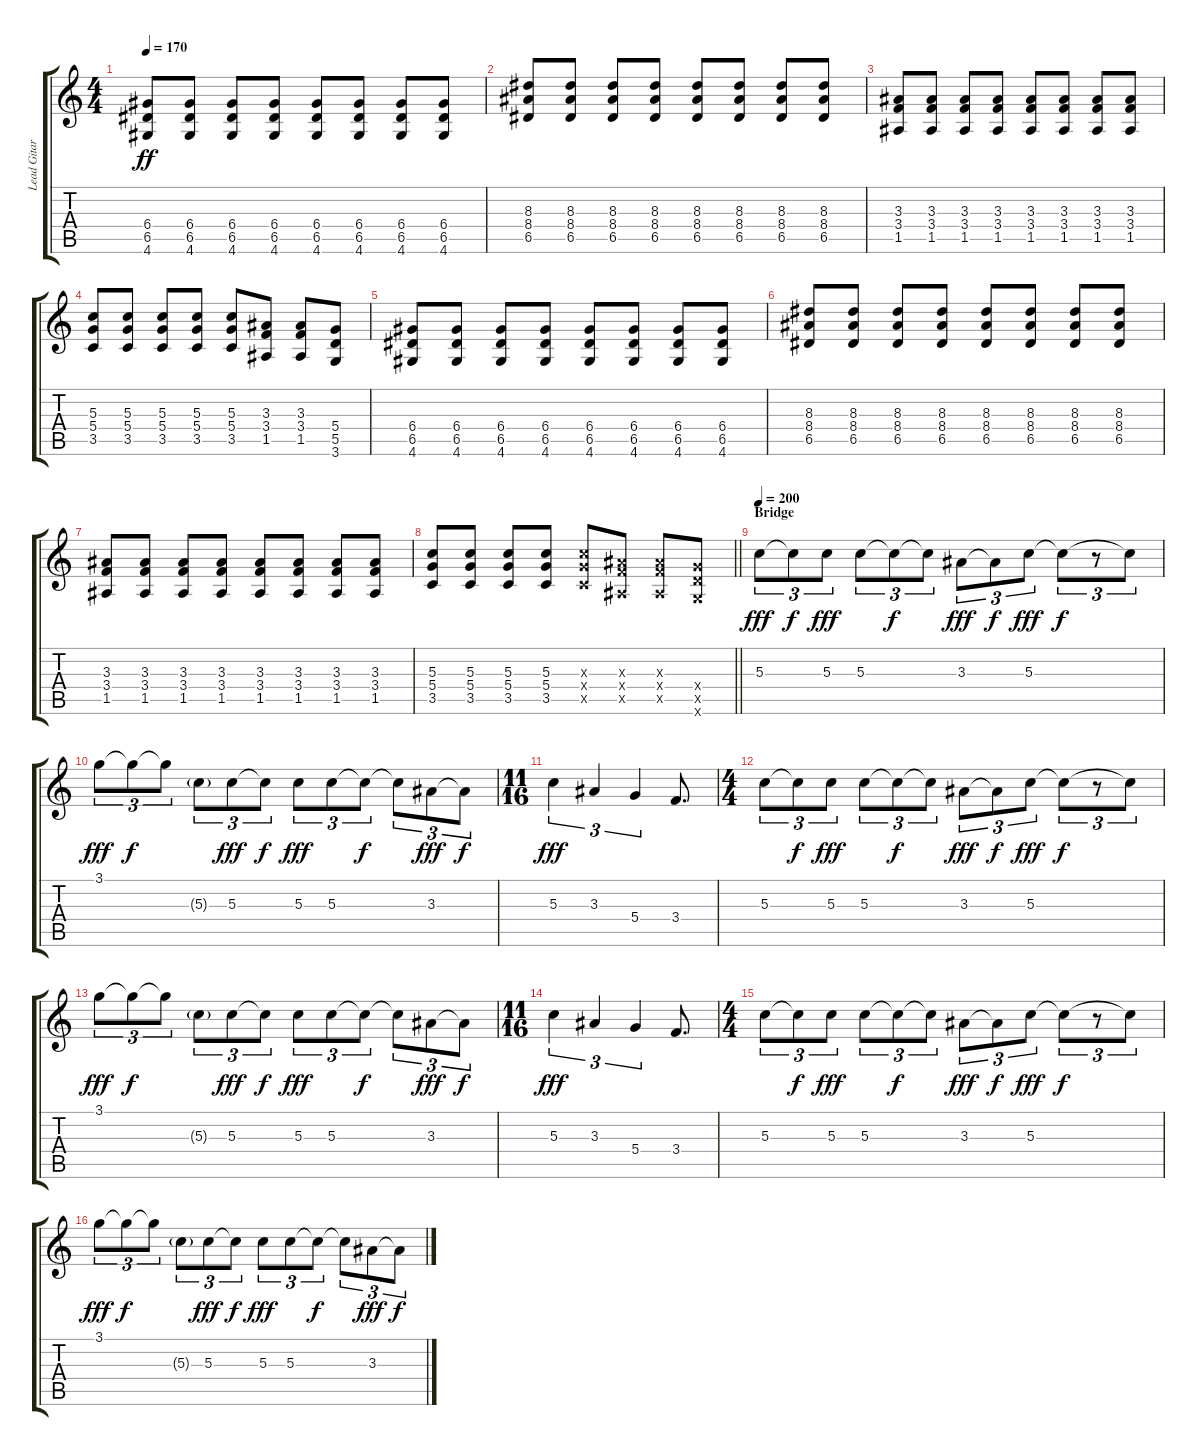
\track ("Lead Gitarre" "Lead Gitar") {instrument distortionguitar}
\staff {score tabs}
\tuning (E4 B3 G3 D3 A2 E2) {hide}
\ts (4 4)
\tempo 170
\clef g2
\ks c
(6.4 6.5 4.6).8{dy ff} (6.4 6.5 4.6).8 (6.4 6.5 4.6).8 (6.4 6.5 4.6).8 (6.4 6.5 4.6).8 (6.4 6.5 4.6).8 (6.4 6.5 4.6).8 (6.4 6.5 4.6).8 |
(8.3 8.4 6.5).8 (8.3 8.4 6.5).8 (8.3 8.4 6.5).8 (8.3 8.4 6.5).8 (8.3 8.4 6.5).8 (8.3 8.4 6.5).8 (8.3 8.4 6.5).8 (8.3 8.4 6.5).8 |
(3.3 3.4 1.5).8 (3.3 3.4 1.5).8 (3.3 3.4 1.5).8 (3.3 3.4 1.5).8 (3.3 3.4 1.5).8 (3.3 3.4 1.5).8 (3.3 3.4 1.5).8 (3.3 3.4 1.5).8 |
(5.3 5.4 3.5).8 (5.3 5.4 3.5).8 (5.3 5.4 3.5).8 (5.3 5.4 3.5).8 (5.3 5.4 3.5).8 (3.3 3.4 1.5).8 (3.3 3.4 1.5).8 (5.4 5.5 3.6).8 |
(6.4 6.5 4.6).8 (6.4 6.5 4.6).8 (6.4 6.5 4.6).8 (6.4 6.5 4.6).8 (6.4 6.5 4.6).8 (6.4 6.5 4.6).8 (6.4 6.5 4.6).8 (6.4 6.5 4.6).8 |
(8.3 8.4 6.5).8 (8.3 8.4 6.5).8 (8.3 8.4 6.5).8 (8.3 8.4 6.5).8 (8.3 8.4 6.5).8 (8.3 8.4 6.5).8 (8.3 8.4 6.5).8 (8.3 8.4 6.5).8 |
(3.3 3.4 1.5).8 (3.3 3.4 1.5).8 (3.3 3.4 1.5).8 (3.3 3.4 1.5).8 (3.3 3.4 1.5).8 (3.3 3.4 1.5).8 (3.3 3.4 1.5).8 (3.3 3.4 1.5).8 |
\barLineRight lightlight
(5.3 5.4 3.5).8 (5.3 5.4 3.5).8 (5.3 5.4 3.5).8 (5.3 5.4 3.5).8 (5.3{x} 5.4{x} 3.5{x}).8 (3.3{x} 3.4{x} 1.5{x}).8 (3.3{x} 3.4{x} 1.5{x}).8 (5.4{x} 5.5{x} 3.6{x}).8 |
\section ("" "Bridge")
\tempo 200
5.3.8{tu (3 2) dy fff} 5.3{t}.8{tu (3 2) dy f} 5.3.8{tu (3 2) dy fff} 5.3.8{tu (3 2)} 5.3{t}.8{tu (3 2) dy f} 5.3{t}.8{tu (3 2)} 3.3.8{tu (3 2) dy fff} 3.3{t}.8{tu (3 2) dy f} 5.3.8{tu (3 2) dy fff} 5.3{t}.8{tu (3 2) dy f} r.8{tu (3 2)} 5.3{t}.8{tu (3 2)} |
3.1.8{tu (3 2) dy fff} 3.1{t}.8{tu (3 2) dy f} 3.1{t}.8{tu (3 2)} 5.3{g}.8{tu (3 2)} 5.3.8{tu (3 2) dy fff} 5.3{t}.8{tu (3 2) dy f} 5.3.8{tu (3 2) dy fff} 5.3.8{tu (3 2)} 5.3{t}.8{tu (3 2) dy f} 5.3{t}.8{tu (3 2)} 3.3.8{tu (3 2) dy fff} 3.3{t}.8{tu (3 2) dy f} |
\ts (11 16)
5.3.4{tu (3 2) dy fff} 3.3.4{tu (3 2)} 5.4.4{tu (3 2)} 3.4.8{d} |
\ts (4 4)
5.3.8{tu (3 2)} 5.3{t}.8{tu (3 2) dy f} 5.3.8{tu (3 2) dy fff} 5.3.8{tu (3 2)} 5.3{t}.8{tu (3 2) dy f} 5.3{t}.8{tu (3 2)} 3.3.8{tu (3 2) dy fff} 3.3{t}.8{tu (3 2) dy f} 5.3.8{tu (3 2) dy fff} 5.3{t}.8{tu (3 2) dy f} r.8{tu (3 2)} 5.3{t}.8{tu (3 2)} |
3.1.8{tu (3 2) dy fff} 3.1{t}.8{tu (3 2) dy f} 3.1{t}.8{tu (3 2)} 5.3{g}.8{tu (3 2)} 5.3.8{tu (3 2) dy fff} 5.3{t}.8{tu (3 2) dy f} 5.3.8{tu (3 2) dy fff} 5.3.8{tu (3 2)} 5.3{t}.8{tu (3 2) dy f} 5.3{t}.8{tu (3 2)} 3.3.8{tu (3 2) dy fff} 3.3{t}.8{tu (3 2) dy f} |
\ts (11 16)
5.3.4{tu (3 2) dy fff} 3.3.4{tu (3 2)} 5.4.4{tu (3 2)} 3.4.8{d} |
\ts (4 4)
5.3.8{tu (3 2)} 5.3{t}.8{tu (3 2) dy f} 5.3.8{tu (3 2) dy fff} 5.3.8{tu (3 2)} 5.3{t}.8{tu (3 2) dy f} 5.3{t}.8{tu (3 2)} 3.3.8{tu (3 2) dy fff} 3.3{t}.8{tu (3 2) dy f} 5.3.8{tu (3 2) dy fff} 5.3{t}.8{tu (3 2) dy f} r.8{tu (3 2)} 5.3{t}.8{tu (3 2)} |
3.1.8{tu (3 2) dy fff} 3.1{t}.8{tu (3 2) dy f} 3.1{t}.8{tu (3 2)} 5.3{g}.8{tu (3 2)} 5.3.8{tu (3 2) dy fff} 5.3{t}.8{tu (3 2) dy f} 5.3.8{tu (3 2) dy fff} 5.3.8{tu (3 2)} 5.3{t}.8{tu (3 2) dy f} 5.3{t}.8{tu (3 2)} 3.3.8{tu (3 2) dy fff} 3.3{t}.8{tu (3 2) dy f}
